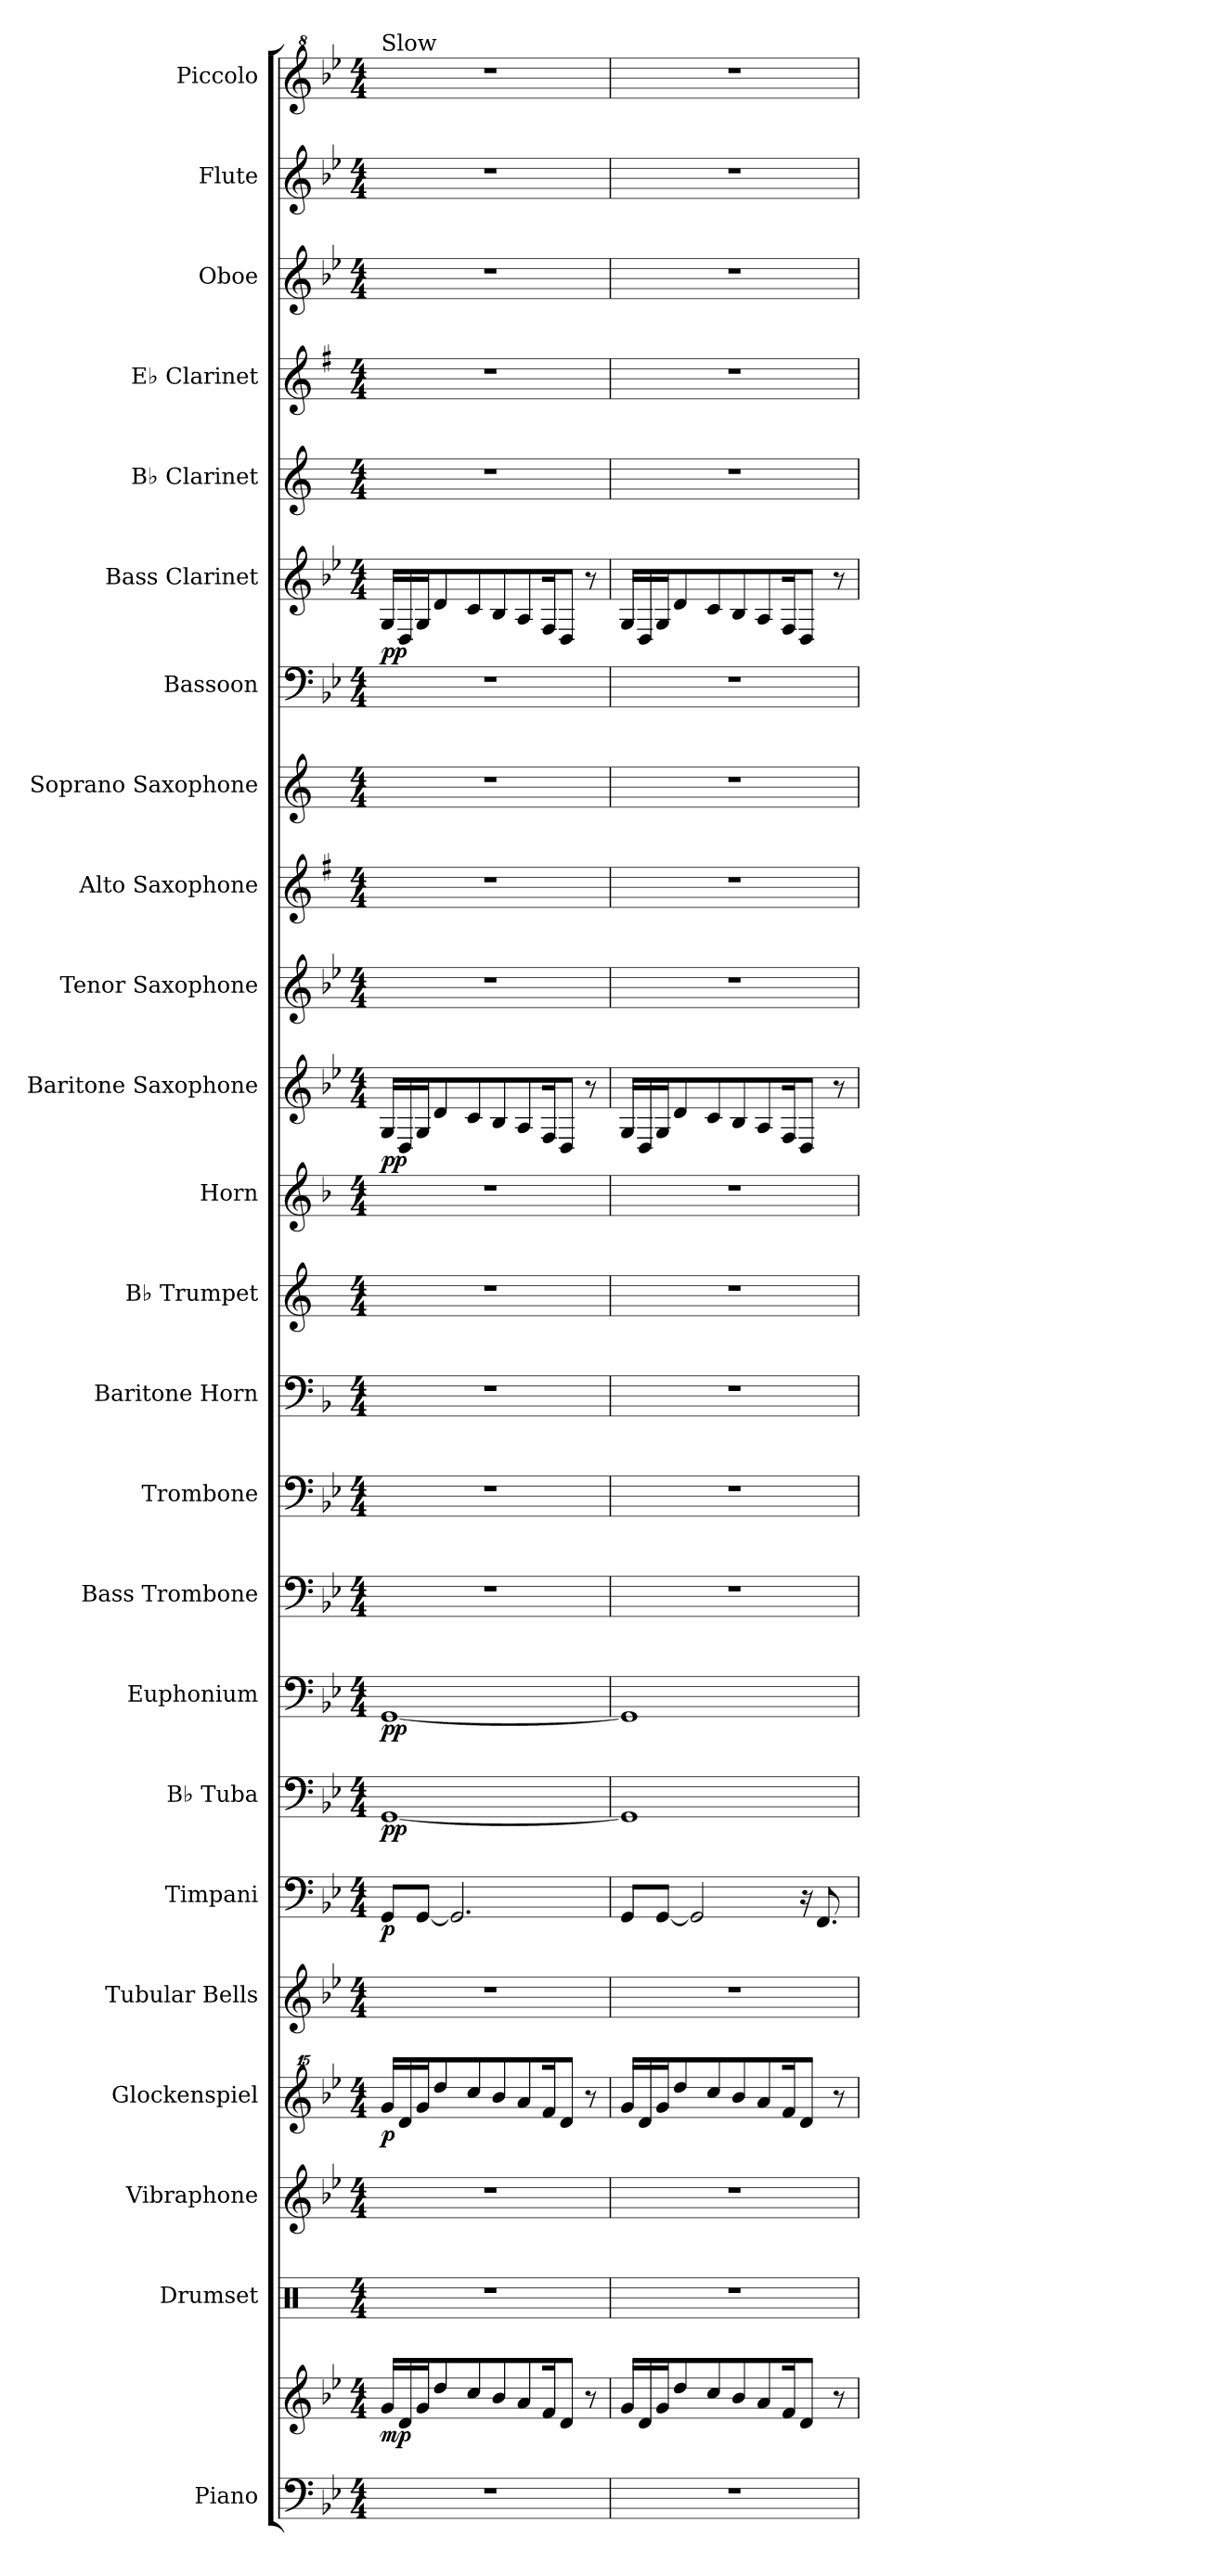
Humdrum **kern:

**kern	**kern	**dynam	**kern	**kern	**kern	**dynam	**kern	**kern	**dynam	**kern	**dynam	**kern	**dynam	**kern	**kern	**kern	**kern	**kern	**kern	**dynam	**kern	**kern	**kern	**kern	**kern	**dynam	**kern	**kern	**kern	**kern	**kern
*part24	*part24	*part24	*part23	*part22	*part21	*part21	*part20	*part19	*part19	*part18	*part18	*part17	*part17	*part16	*part15	*part14	*part13	*part12	*part11	*part11	*part10	*part9	*part8	*part7	*part6	*part6	*part5	*part4	*part3	*part2	*part1
*staff25	*staff24	*staff24/25	*staff23	*staff22	*staff21	*staff21	*staff20	*staff19	*staff19	*staff18	*staff18	*staff17	*staff17	*staff16	*staff15	*staff14	*staff13	*staff12	*staff11	*staff11	*staff10	*staff9	*staff8	*staff7	*staff6	*staff6	*staff5	*staff4	*staff3	*staff2	*staff1
*I"Piano	*	*	*I"Drumset	*I"Vibraphone	*I"Glockenspiel	*	*I"Tubular Bells	*I"Timpani	*	*I"B♭ Tuba	*	*I"Euphonium	*	*I"Bass Trombone	*I"Trombone	*I"Baritone Horn	*I"B♭ Trumpet	*I"Horn	*I"Baritone Saxophone	*	*I"Tenor Saxophone	*I"Alto Saxophone	*I"Soprano Saxophone	*I"Bassoon	*I"Bass Clarinet	*	*I"B♭ Clarinet	*I"E♭ Clarinet	*I"Oboe	*I"Flute	*I"Piccolo
*I'Pno.	*	*	*I'Drs.	*I'Vib.	*I'Glk.	*	*I'Tu. Be.	*I'Timp.	*	*I'B♭ Tu.	*	*I'Eu.	*	*I'B. Trb.	*I'Trb.	*I'Bar. Hn.	*I'B♭ Tpt.	*I'Hn.	*I'Bar. Sax.	*	*I'T. Sax.	*I'A. Sax.	*I'S. Sax.	*I'Bsn.	*I'B. Cl.	*	*I'B♭ Cl.	*I'E♭ Cl.	*I'Ob.	*I'Fl.	*I'Picc.
*clefF4	*clefG2	*	*clefX	*clefG2	*clefG^^2	*	*clefG2	*clefF4	*	*clefF4	*	*clefF4	*	*clefF4	*clefF4	*clefF4	*clefG2	*clefG2	*clefG2	*	*clefG2	*clefG2	*clefG2	*clefF4	*clefG2	*	*clefG2	*clefG2	*clefG2	*clefG2	*clefG^2
*	*	*	*	*	*	*	*	*	*	*	*	*	*	*	*	*ITrd4c7	*ITrd1c2	*ITrd4c7	*ITrd12c21	*	*ITrd8c14	*ITrd5c9	*ITrd1c2	*	*ITrd8c14	*	*ITrd1c2	*ITrd-2c-3	*	*	*ITrd-7c-12
*k[b-e-]	*k[b-e-]	*	*k[]	*k[b-e-]	*k[b-e-]	*	*k[b-e-]	*k[b-e-]	*	*k[b-e-]	*	*k[b-e-]	*	*k[b-e-]	*k[b-e-]	*k[b-e-]	*k[b-e-]	*k[b-e-]	*k[b-e-]	*	*k[b-e-]	*k[b-e-]	*k[b-e-]	*k[b-e-]	*k[b-e-]	*	*k[b-e-]	*k[b-e-]	*k[b-e-]	*k[b-e-]	*k[b-e-]
*B-:	*B-:	*	*C:	*B-:	*B-:	*	*B-:	*B-:	*	*B-:	*	*B-:	*	*B-:	*B-:	*B-:	*B-:	*B-:	*B-:	*	*B-:	*B-:	*B-:	*B-:	*B-:	*	*B-:	*B-:	*B-:	*B-:	*B-:
*M4/4	*M4/4	*	*M4/4	*M4/4	*M4/4	*	*M4/4	*M4/4	*	*M4/4	*	*M4/4	*	*M4/4	*M4/4	*M4/4	*M4/4	*M4/4	*M4/4	*	*M4/4	*M4/4	*M4/4	*M4/4	*M4/4	*	*M4/4	*M4/4	*M4/4	*M4/4	*M4/4
=1	=1	=1	=1	=1	=1	=1	=1	=1	=1	=1	=1	=1	=1	=1	=1	=1	=1	=1	=1	=1	=1	=1	=1	=1	=1	=1	=1	=1	=1	=1	=1
!	!	!	!	!	!	!	!	!	!	!	!	!	!	!	!	!	!	!	!	!	!	!	!	!	!	!	!	!	!	!	!LO:TX:a:t=Slow
!	!	!LO:DY:b	!	!	!	!LO:DY:b	!	!	!LO:DY:b	!	!LO:DY:b	!	!LO:DY:b	!	!	!	!	!	!	!LO:DY:b	!	!	!	!	!	!LO:DY:b	!	!	!	!	!
1r	16g/LL	mp	1r	1r	16ggg/LL	p	1r	8GG/L	p	[1GG	pp	[1GG	pp	1r	1r	1r	1r	1r	16GG/LL	pp	1r	1r	1r	1r	16GG/LL	pp	1r	1r	1r	1r	1r
.	16d/	.	.	.	16ddd/	.	.	.	.	.	.	.	.	.	.	.	.	.	16DD/	.	.	.	.	.	16DD/	.	.	.	.	.	.
.	16g/J	.	.	.	16ggg/J	.	.	[8GG/J	.	.	.	.	.	.	.	.	.	.	16GG/J	.	.	.	.	.	16GG/J	.	.	.	.	.	.
.	8dd/	.	.	.	8dddd/	.	.	.	.	.	.	.	.	.	.	.	.	.	8D/	.	.	.	.	.	8D/	.	.	.	.	.	.
.	.	.	.	.	.	.	.	2.GG/]	.	.	.	.	.	.	.	.	.	.	.	.	.	.	.	.	.	.	.	.	.	.	.
.	8cc/	.	.	.	8cccc/	.	.	.	.	.	.	.	.	.	.	.	.	.	8C/	.	.	.	.	.	8C/	.	.	.	.	.	.
.	8b-/	.	.	.	8bbb-/	.	.	.	.	.	.	.	.	.	.	.	.	.	8BB-/	.	.	.	.	.	8BB-/	.	.	.	.	.	.
.	8a/	.	.	.	8aaa/	.	.	.	.	.	.	.	.	.	.	.	.	.	8AA/	.	.	.	.	.	8AA/	.	.	.	.	.	.
.	16f/K	.	.	.	16fff/K	.	.	.	.	.	.	.	.	.	.	.	.	.	16FF/K	.	.	.	.	.	16FF/K	.	.	.	.	.	.
.	8d/J	.	.	.	8ddd/J	.	.	.	.	.	.	.	.	.	.	.	.	.	8DD/J	.	.	.	.	.	8DD/J	.	.	.	.	.	.
.	8r	.	.	.	8r	.	.	.	.	.	.	.	.	.	.	.	.	.	8r	.	.	.	.	.	8r	.	.	.	.	.	.
=2	=2	=2	=2	=2	=2	=2	=2	=2	=2	=2	=2	=2	=2	=2	=2	=2	=2	=2	=2	=2	=2	=2	=2	=2	=2	=2	=2	=2	=2	=2	=2
1r	16g/LL	.	1r	1r	16ggg/LL	.	1r	8GG/L	.	1GG]	.	1GG]	.	1r	1r	1r	1r	1r	16GG/LL	.	1r	1r	1r	1r	16GG/LL	.	1r	1r	1r	1r	1r
.	16d/	.	.	.	16ddd/	.	.	.	.	.	.	.	.	.	.	.	.	.	16DD/	.	.	.	.	.	16DD/	.	.	.	.	.	.
.	16g/J	.	.	.	16ggg/J	.	.	[8GG/J	.	.	.	.	.	.	.	.	.	.	16GG/J	.	.	.	.	.	16GG/J	.	.	.	.	.	.
.	8dd/	.	.	.	8dddd/	.	.	.	.	.	.	.	.	.	.	.	.	.	8D/	.	.	.	.	.	8D/	.	.	.	.	.	.
.	.	.	.	.	.	.	.	2GG/]	.	.	.	.	.	.	.	.	.	.	.	.	.	.	.	.	.	.	.	.	.	.	.
.	8cc/	.	.	.	8cccc/	.	.	.	.	.	.	.	.	.	.	.	.	.	8C/	.	.	.	.	.	8C/	.	.	.	.	.	.
.	8b-/	.	.	.	8bbb-/	.	.	.	.	.	.	.	.	.	.	.	.	.	8BB-/	.	.	.	.	.	8BB-/	.	.	.	.	.	.
.	8a/	.	.	.	8aaa/	.	.	.	.	.	.	.	.	.	.	.	.	.	8AA/	.	.	.	.	.	8AA/	.	.	.	.	.	.
.	16f/K	.	.	.	16fff/K	.	.	.	.	.	.	.	.	.	.	.	.	.	16FF/K	.	.	.	.	.	16FF/K	.	.	.	.	.	.
.	8d/J	.	.	.	8ddd/J	.	.	16r	.	.	.	.	.	.	.	.	.	.	8DD/J	.	.	.	.	.	8DD/J	.	.	.	.	.	.
.	.	.	.	.	.	.	.	8.FF/	.	.	.	.	.	.	.	.	.	.	.	.	.	.	.	.	.	.	.	.	.	.	.
.	8r	.	.	.	8r	.	.	.	.	.	.	.	.	.	.	.	.	.	8r	.	.	.	.	.	8r	.	.	.	.	.	.
=	=	=	=	=	=	=	=	=	=	=	=	=	=	=	=	=	=	=	=	=	=	=	=	=	=	=	=	=	=	=	=
*-	*-	*-	*-	*-	*-	*-	*-	*-	*-	*-	*-	*-	*-	*-	*-	*-	*-	*-	*-	*-	*-	*-	*-	*-	*-	*-	*-	*-	*-	*-	*-
